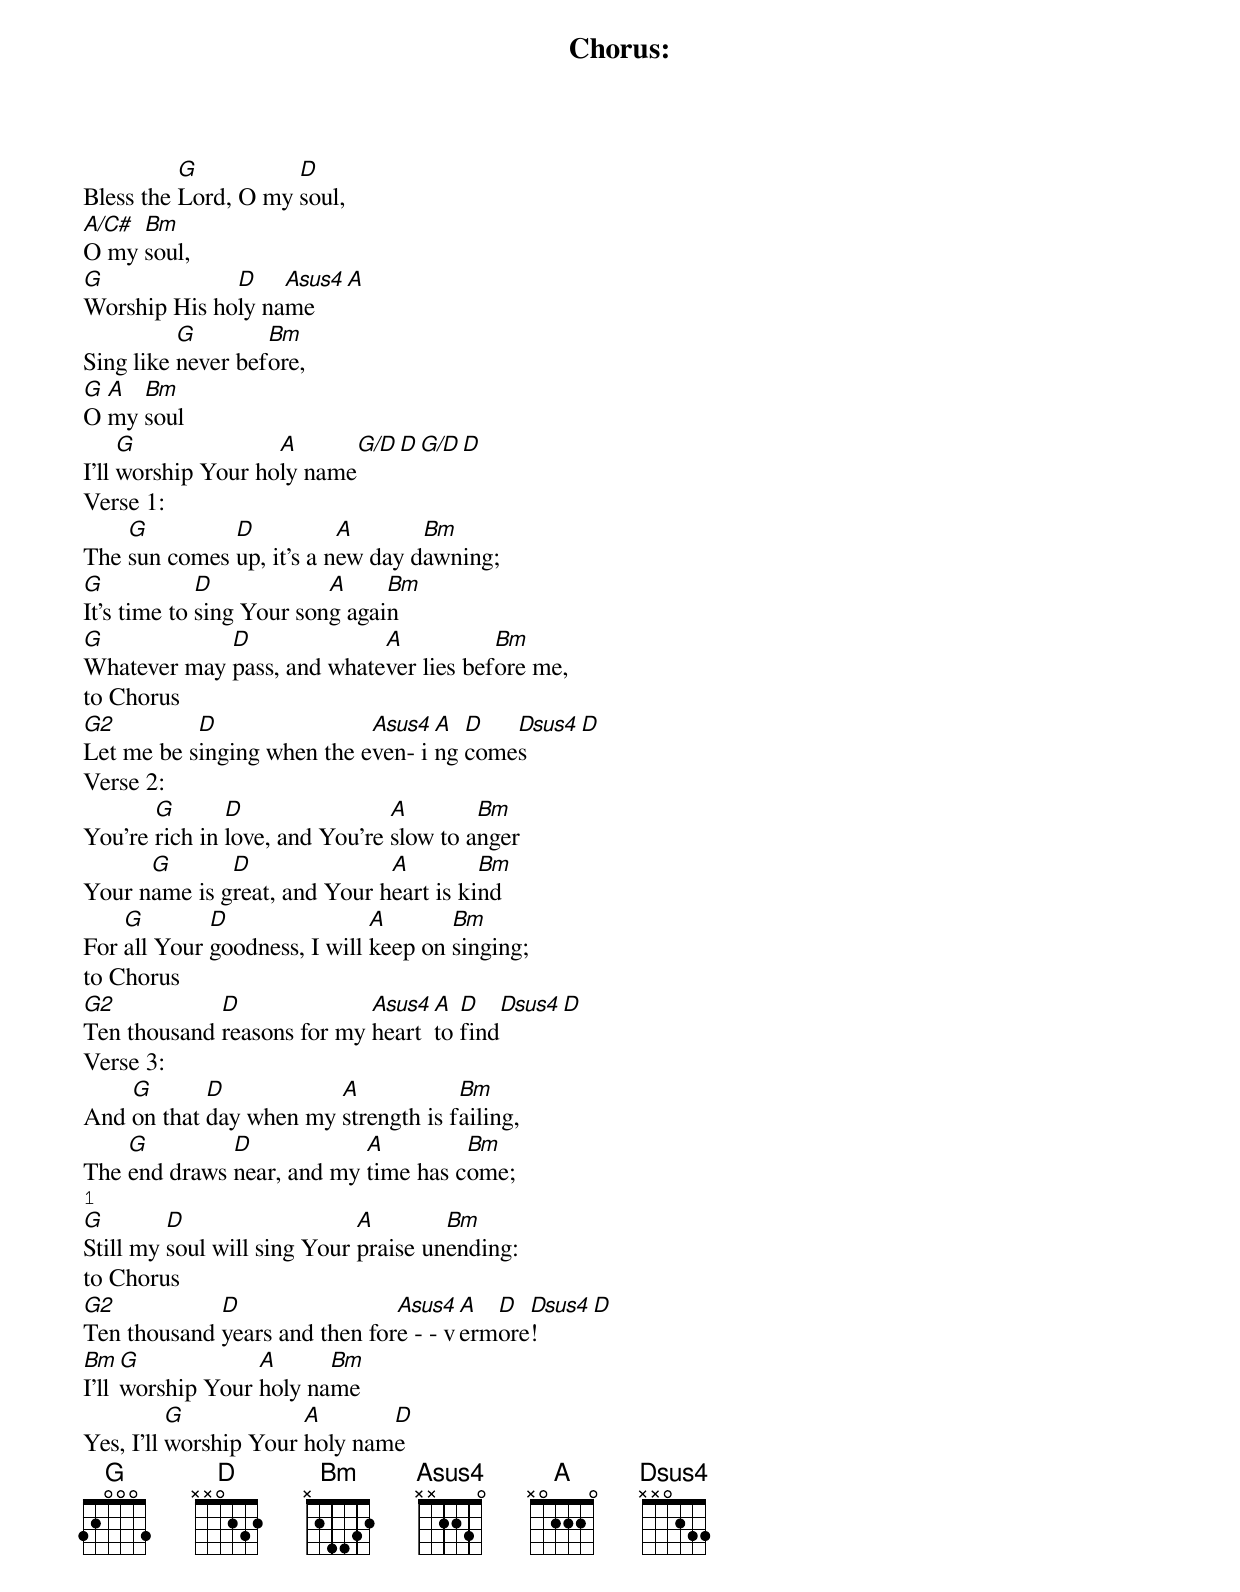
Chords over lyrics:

Chorus:
          G          D
Bless the Lord, O my soul,
A/C# Bm
O my soul,
G             D    Asus4 A
Worship His holy name
          G        Bm
Sing like never before,
G A  Bm
O my soul
     G              A        G/D D G/D D
I'll worship Your holy name
Verse 1:
    G         D           A       Bm
The sun comes up, it's a new day dawning;
G            D            A     Bm
It's time to sing Your song again
G            D              A           Bm
Whatever may pass, and whatever lies before me,
to Chorus
G2         D                Asus4 A  D   Dsus4 D
Let me be singing when the even- ing comes
Verse 2:
       G       D                A        Bm
You're rich in love, and You're slow to anger
      G       D               A         Bm
Your name is great, and Your heart is kind
    G        D                A       Bm
For all Your goodness, I will keep on singing;
to Chorus
G2           D              Asus4 A  D    Dsus4 D
Ten thousand reasons for my heart to find
Verse 3:
    G       D           A            Bm
And on that day when my strength is failing,
    G         D            A         Bm
The end draws near, and my time has come;
1
G        D                   A        Bm
Still my soul will sing Your praise unending:
to Chorus
G2           D                 Asus4  A  D  Dsus4 D
Ten thousand years and then fore - - vermore!
Bm   G            A      Bm
I'll worship Your holy name
          G            A       D
Yes, I'll worship Your holy name
